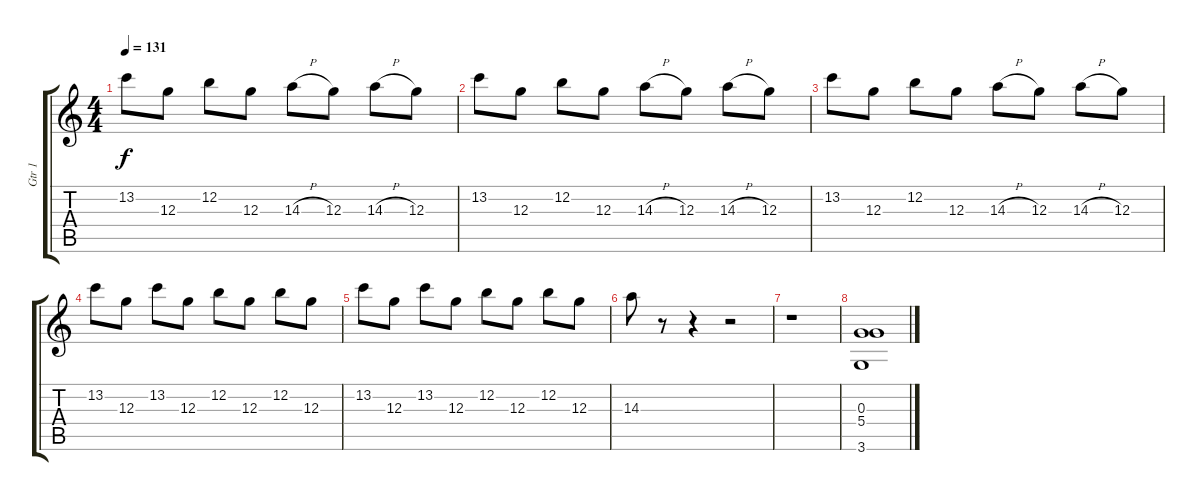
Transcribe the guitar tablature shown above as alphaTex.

\track ("Gtr 1" "Gtr 1") {instrument overdrivenguitar}
\staff {score tabs}
\tuning (E4 B3 G3 D3 A2 E2) {hide}
\ts (4 4)
\tempo 131
\clef g2
\ks c
13.2.8{dy f} 12.3.8 12.2.8 12.3.8 14.3{h}.8 12.3.8 14.3{h}.8 12.3.8 |
13.2.8 12.3.8 12.2.8 12.3.8 14.3{h}.8 12.3.8 14.3{h}.8 12.3.8 |
13.2.8 12.3.8 12.2.8 12.3.8 14.3{h}.8 12.3.8 14.3{h}.8 12.3.8 |
13.2.8 12.3.8 13.2.8 12.3.8 12.2.8 12.3.8 12.2.8 12.3.8 |
13.2.8 12.3.8 13.2.8 12.3.8 12.2.8 12.3.8 12.2.8 12.3.8 |
14.3.8 r.8 r.4 r.2 |
r.1 |
(0.3 5.4 3.6).1
